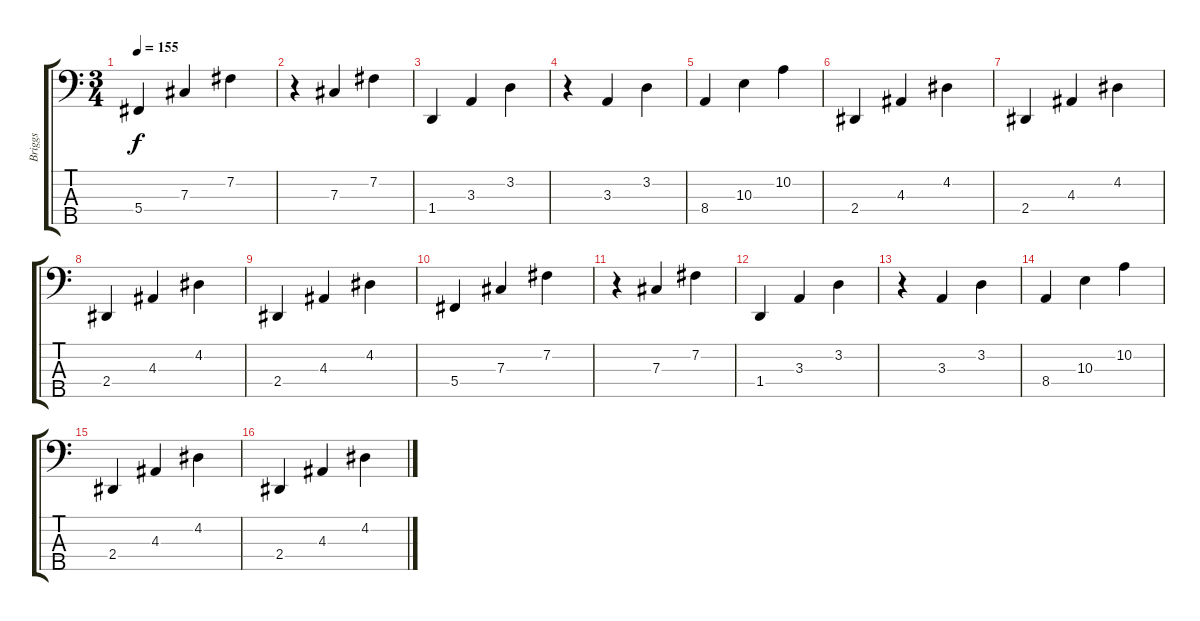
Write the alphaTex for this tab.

\track ("Briggs" "Briggs") {instrument electricbassfinger}
\staff {score tabs}
\tuning (E2 B1 Gb1 Db1 Ab0) {hide}
\ts (3 4)
\tempo 155
\clef f4
\ks c
5.4.4{dy f volume 12} 7.3.4 7.2.4 |
r.4 7.3.4 7.2.4 |
1.4.4 3.3.4 3.2.4 |
r.4 3.3.4 3.2.4 |
8.4.4 10.3.4 10.2.4 |
2.4.4 4.3.4 4.2.4 |
2.4.4 4.3.4 4.2.4 |
2.4.4 4.3.4 4.2.4 |
2.4.4 4.3.4 4.2.4 |
5.4.4{volume 12} 7.3.4 7.2.4 |
r.4 7.3.4 7.2.4 |
1.4.4 3.3.4 3.2.4 |
r.4 3.3.4 3.2.4 |
8.4.4 10.3.4 10.2.4 |
2.4.4 4.3.4 4.2.4 |
2.4.4 4.3.4 4.2.4
